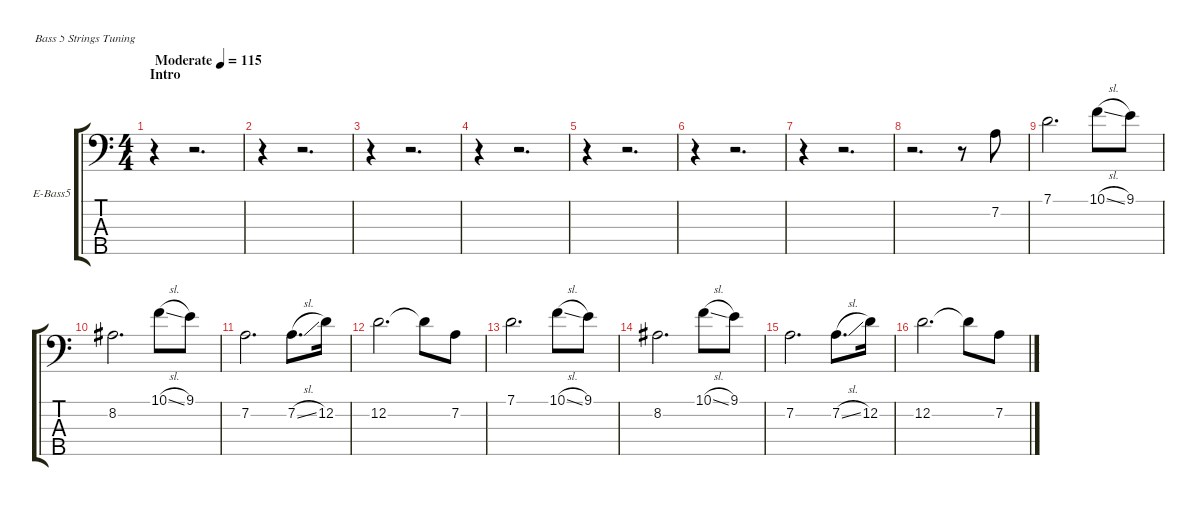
\hideDynamics
\bracketExtendMode groupsimilarinstruments
\firstSystemTrackNameOrientation horizontal
\otherSystemsTrackNameOrientation horizontal
\track ("Bass" "E-Bass5") {solo instrument electricbassfinger}
\staff {score tabs}
\tuning (G2 D2 A1 E1 B0)
\ts (4 4)
\beaming (8 2 2 2 2)
\section ("" "Intro")
\tempo (115 "Moderate")
\clef f4
\ks c
r.4{dy f instrument electricbassfinger} r.2{d} |
r.4 r.2{d} |
r.4 r.2{d} |
r.4 r.2{d} |
r.4 r.2{d} |
r.4 r.2{d} |
r.4 r.2{d} |
r.2{d} r.8 7.2.8 |
7.1.2{d} 10.1{sl}.8 9.1.8 |
8.2.2{d} 10.1{sl}.8 9.1.8 |
7.2.2{d} 7.2{sl}.8{d} 12.2.16 |
12.2.2{d} 12.2{t}.8 7.2.8 |
7.1.2{d} 10.1{sl}.8 9.1.8 |
8.2.2{d} 10.1{sl}.8 9.1.8 |
7.2.2{d} 7.2{sl}.8{d} 12.2.16 |
12.2.2{d} 12.2{t}.8 7.2.8
